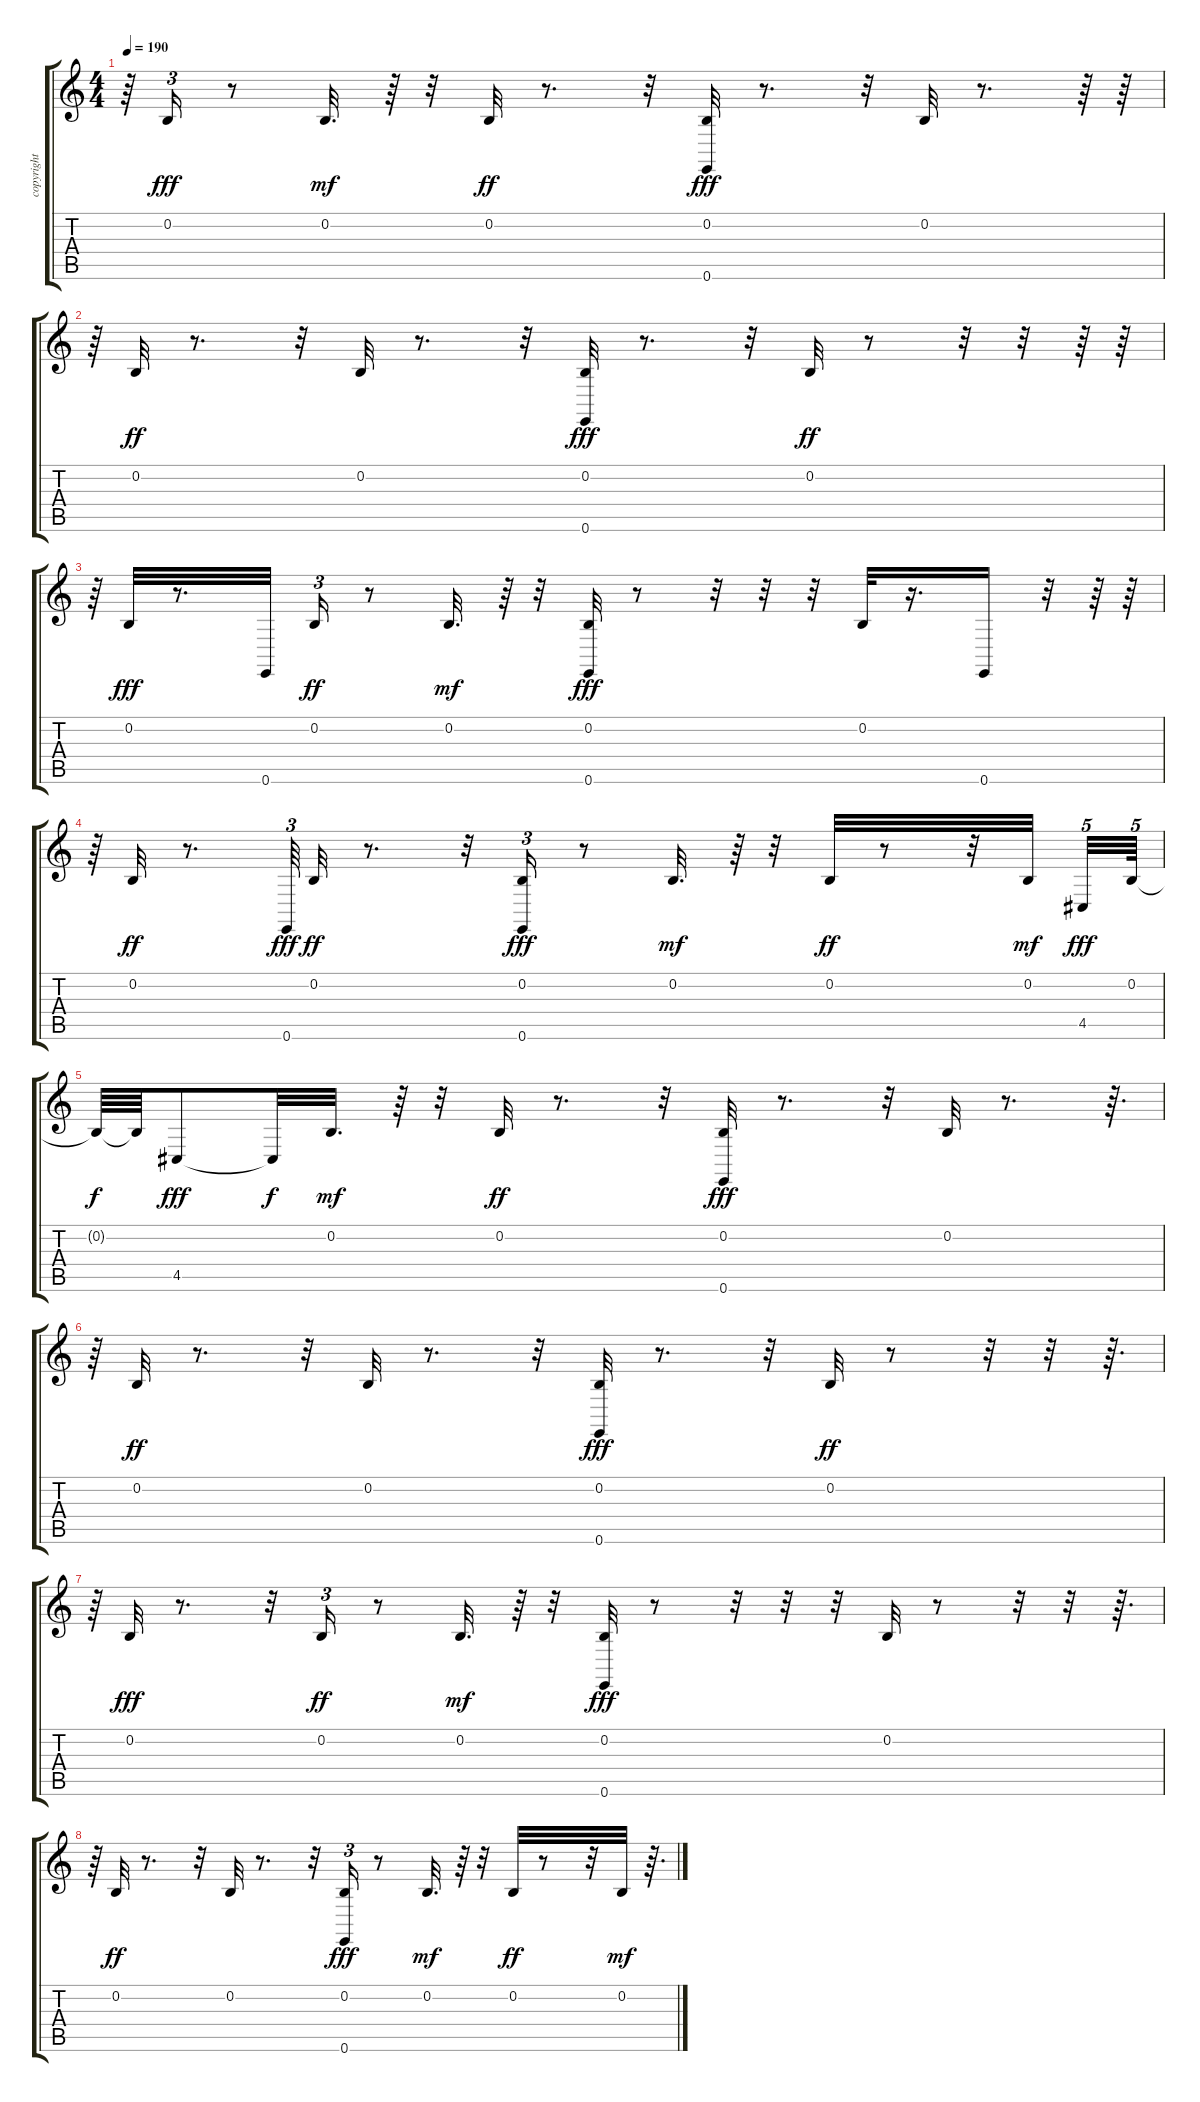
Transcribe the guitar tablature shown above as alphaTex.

\track ("copyright 1998 by" "copyright ") {instrument acousticgrandpiano}
\staff {score tabs}
\tuning (E4 B3 G3 D3 A2 E2) {hide}
\ts (4 4)
\tempo 190
\clef g2
\ks c
r.64{dy mf} 0.2.16{tu (3 2) dy fff} r.8 0.2.32{d dy mf} r.64 r.32 0.2.32{dy ff} r.8{d} r.32 (0.2 0.6).32{dy fff} r.8{d} r.32 0.2.32 r.8{d} r.64 r.64 |
r.64 0.2.32{dy ff} r.8{d} r.32 0.2.32 r.8{d} r.32 (0.2 0.6).32{dy fff} r.8{d} r.32 0.2.32{dy ff} r.8 r.32 r.32 r.64 r.64 |
r.64 0.2.32{dy fff} r.8{d} 0.6.32 0.2.16{tu (3 2) dy ff} r.8 0.2.32{d dy mf} r.64 r.32 (0.2 0.6).32{dy fff} r.8 r.32 r.32 r.32 0.2.32 r.16{d} 0.6.16 r.32 r.64 r.64 |
r.64 0.2.32{dy ff} r.8{d} 0.6.64{tu (3 2) dy fff} 0.2.32{dy ff} r.8{d} r.32 (0.2 0.6).16{tu (3 2) dy fff} r.8 0.2.32{d dy mf} r.64 r.32 0.2.32{dy ff} r.8 r.32 0.2.32{dy mf beam splitsecondary} 4.5.32{tu (5 4) dy fff} 0.2.64{tu (5 4)} |
0.2{t}.64{dy f} 0.2{t}.64 4.5.8{dy fff} 4.5{t}.32{dy f} 0.2.32{d dy mf} r.64 r.32 0.2.32{dy ff} r.8{d} r.32 (0.2 0.6).32{dy fff} r.8{d} r.32 0.2.32 r.8{d} r.64{d} |
r.64 0.2.32{dy ff} r.8{d} r.32 0.2.32 r.8{d} r.32 (0.2 0.6).32{dy fff} r.8{d} r.32 0.2.32{dy ff} r.8 r.32 r.32 r.64{d} |
r.64 0.2.32{dy fff} r.8{d} r.32 0.2.16{tu (3 2) dy ff} r.8 0.2.32{d dy mf} r.64 r.32 (0.2 0.6).32{dy fff} r.8 r.32 r.32 r.32 0.2.32 r.8 r.32 r.32 r.64{d} |
r.64 0.2.32{dy ff} r.8{d} r.32 0.2.32 r.8{d} r.32 (0.2 0.6).16{tu (3 2) dy fff} r.8 0.2.32{d dy mf} r.64 r.32 0.2.32{dy ff} r.8 r.32 0.2.32{dy mf} r.64{d}
